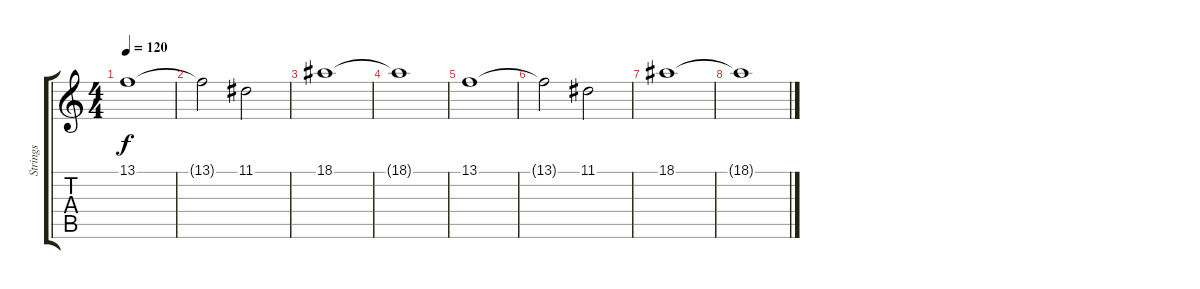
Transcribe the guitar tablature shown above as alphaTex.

\track ("Strings" "Strings") {instrument fx2soundtrack}
\staff {score tabs}
\tuning (E4 B3 G3 D3 A2 E2) {hide}
\ts (4 4)
\tempo 120
\clef g2
\ks c
13.1.1{dy f volume 11 instrument stringensemble1} |
13.1{t}.2 11.1.2 |
18.1.1 |
18.1{t}.1 |
13.1.1 |
13.1{t}.2 11.1.2 |
18.1.1 |
18.1{t}.1
